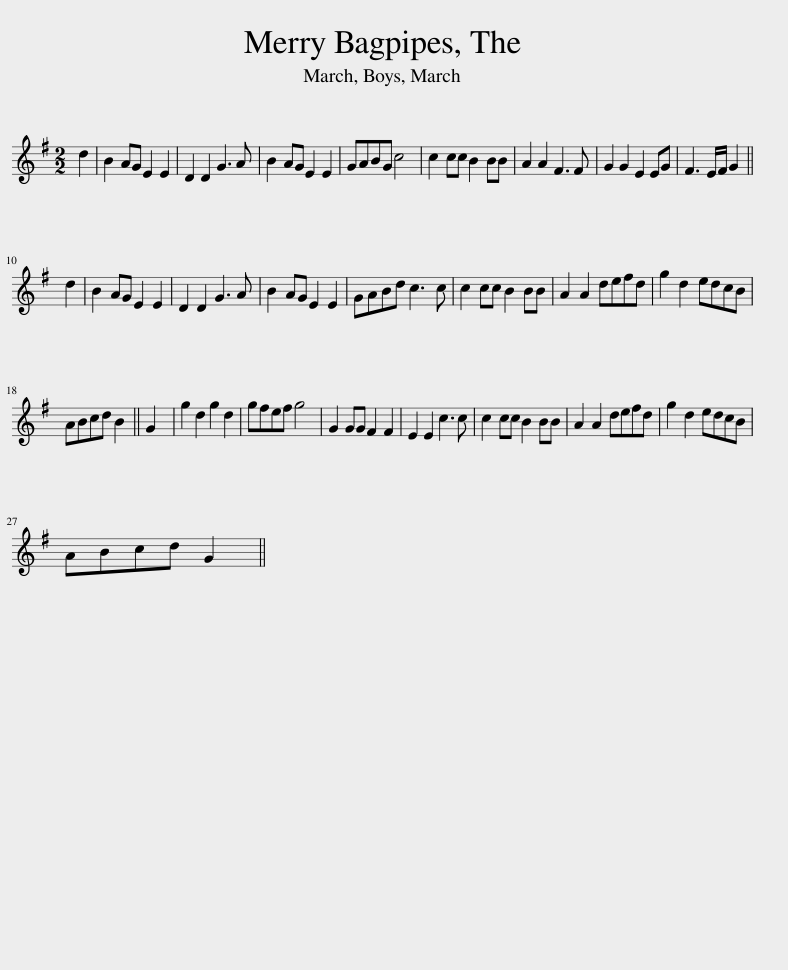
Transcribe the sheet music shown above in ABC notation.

X:1
L:1/8
M:2/2
I:linebreak $
K:G
V:1 treble
V:1
 d2 | B2 AG E2 E2 | D2 D2 G3 A | B2 AG E2 E2 | GABG c4 | %5
 c2 cc B2 BB | A2 A2 F3 F | G2 G2 E2 EG | F3 E/F/ G2 ||$ d2 | %10
 B2 AG E2 E2 | D2 D2 G3 A | B2 AG E2 E2 | GABd c3 c | c2 cc B2 BB | %15
 A2 A2 defd | g2 d2 edcB |$ ABcd B2 || G2 | g2 d2 g2 d2 | %20
 gfef g4 | G2 GG F2 F2 | E2 E2 c3 c | c2 cc B2 BB | A2 A2 defd | %25
 g2 d2 edcB |$ ABcd G2 || %27
